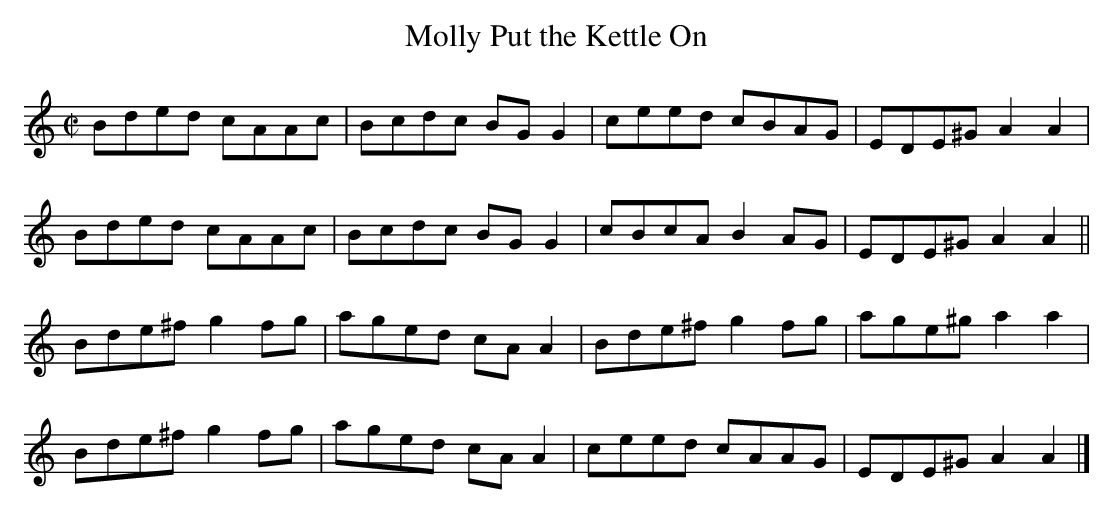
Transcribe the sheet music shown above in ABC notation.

X:1
T: Molly Put the Kettle On
M: C|
L: 1/8
K: Am
Bded cAAc|Bcdc BGG2|ceed cBAG|EDE^GA2A2|
Bded cAAc|Bcdc BGG2|cBcAB2AG|EDE^GA2A2||
Bde^fg2fg|aged cAA2|Bde^fg2fg|age^ga2a2|
Bde^fg2fg|aged cAA2|ceed cAAG|EDE^GA2A2|]
